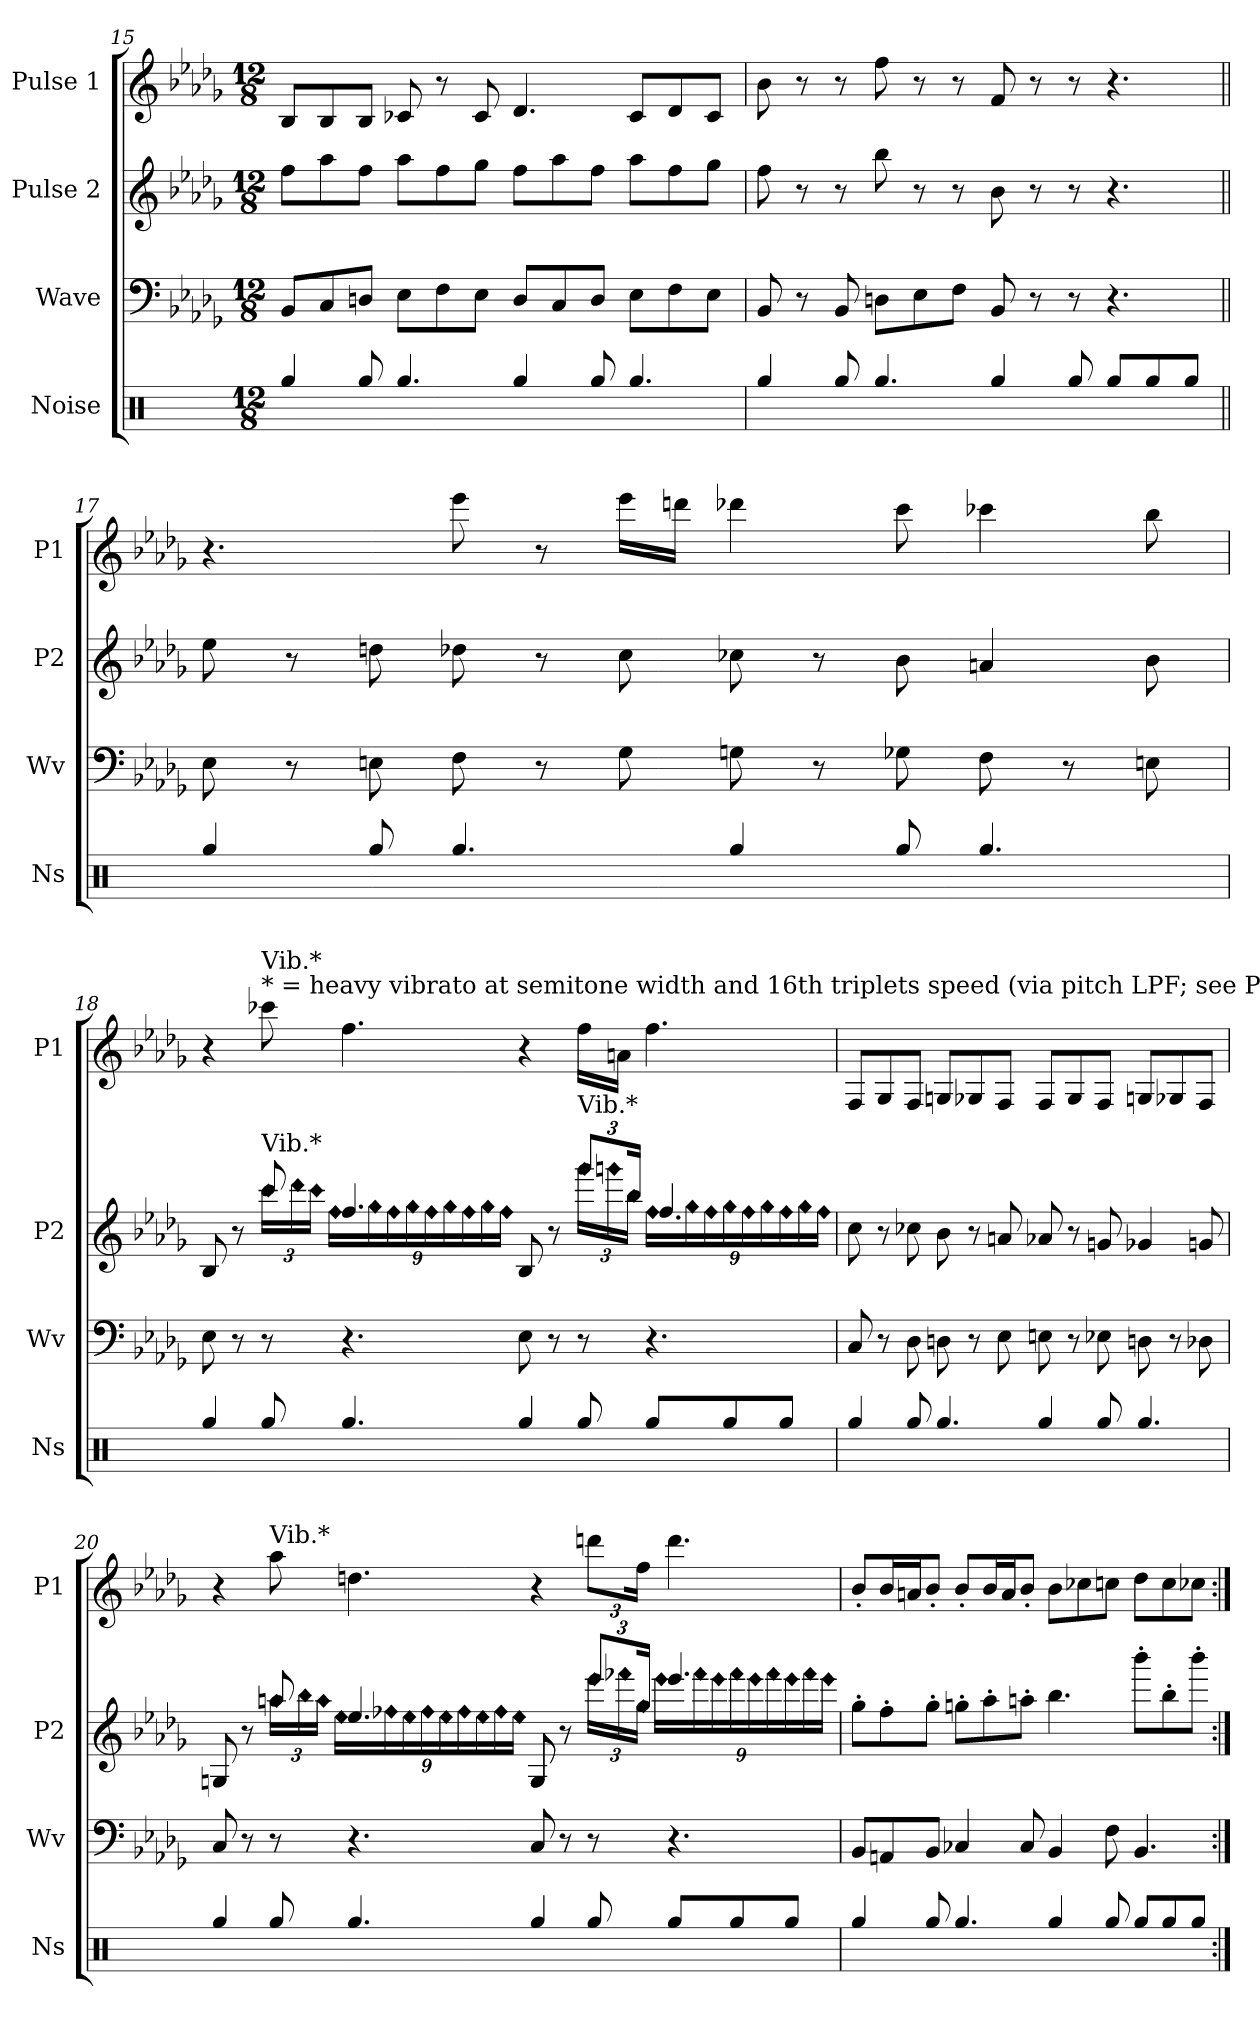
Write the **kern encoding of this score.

**kern	**kern	**kern	**kern
*part4	*part3	*part2	*part1
*staff4	*staff3	*staff2	*staff1
*I"Noise	*I"Wave	*I"Pulse 2	*I"Pulse 1
*I'Ns	*I'Wv	*I'P2	*I'P1
*clefX	*clefF4	*clefG2	*clefG2
*k[]	*k[b-e-a-d-g-]	*k[b-e-a-d-g-]	*k[b-e-a-d-g-]
*M12/8	*M12/8	*M12/8	*M12/8
=15	=15	=15	=15
4Rgg/	8BB-/L	8ff\L	8B-/L
.	8C/	8aa-\	8B-/
8Rgg/	8Dn/J	8ff\J	8B-/J
4.Rgg/	8E-\L	8aa-\L	8c-X/
.	8F\	8ff\	8r
.	8E-\J	8gg-\J	8c-/
4Rgg/	8D/L	8ff\L	4.d-/
.	8C/	8aa-\	.
8Rgg/	8D/J	8ff\J	.
4.Rgg/	8E-\L	8aa-\L	8c-/L
.	8F\	8ff\	8d-/
.	8E-\J	8gg-\J	8c-/J
!!LO:LB:g=z
=16	=16	=16	=16
4Rgg/	8BB-/	8ff\	8b-\
.	8r	8r	8r
8Rgg/	8BB-/	8r	8r
4.Rgg/	8Dn\L	8bb-\	8ff\
.	8E-\	8r	8r
.	8F\J	8r	8r
4Rgg/	8BB-/	8b-\	8f/
.	8r	8r	8r
8Rgg/	8r	8r	8r
8Rgg/L	4.r	4.r	4.r
8Rgg/	.	.	.
8Rgg/J	.	.	.
=17||	=17||	=17||	=17||
4Rgg/	8E-\	8ee-\	4.r
.	8r	8r	.
8Rgg/	8En\	8ddn\	.
4.Rgg/	8F\	8dd-X\	8eee-\
.	8r	8r	8r
.	8G-\	8cc\	16eee-\LL
.	.	.	16dddn\JJ
4Rgg/	8Gn\	8cc-X\	4ddd-X\
.	8r	8r	.
8Rgg/	8G-X\	8b-\	8ccc\
4.Rgg/	8F\	4an/	4ccc-X\
.	8r	.	.
.	8Eni\	8b-\	8bb-\
!!LO:LB:g=z
=18	=18	=18	=18
*	*	*^	*
*	*	*	*^	*
4Rgg/	8E-i\	8B-/	8ryy	1ryy	4r
.	8r	8r	8ryy	.	.
*	*	*	*Xbrackettup	*	*
!	!	!	!	!	!LO:TX:a:t=* = heavy vibrato at semitone width and 16th triplets speed (via pitch LPF; see P2 examples with small diamond notes showing as sounding)
!	!	!	!	!	!LO:TX:a:t=Vib.*
!	!	!LO:TX:a:t=Vib.*	!	!	!
!	!	!	!LO:N:head=diamond	!	!
8Rgg/	8r	8ccc/	24ccc!\LL	.	8ccc-X\
!	!	!	!LO:N:head=diamond	!	!
.	.	.	24ddd-!\	.	.
!	!	!	!LO:N:head=diamond	!	!
.	.	.	24ccc!\JJ	.	.
!	!	!	!LO:N:head=diamond	!	!
4.Rgg/	4.r	4.ff/	24ff!\LL	.	4.ff\
!	!	!	!LO:N:head=diamond	!	!
.	.	.	24gg-!\	.	.
!	!	!	!LO:N:head=diamond	!	!
.	.	.	24ff!\	.	.
!	!	!	!LO:N:head=diamond	!	!
.	.	.	24gg-!\	.	.
!	!	!	!LO:N:head=diamond	!	!
.	.	.	24ff!\	.	.
!	!	!	!LO:N:head=diamond	!	!
.	.	.	24gg-!\	.	.
!	!	!	!LO:N:head=diamond	!	!
.	.	.	24ff!\	.	.
!	!	!	!LO:N:head=diamond	!	!
.	.	.	24gg-!\	.	.
!	!	!	!LO:N:head=diamond	!	!
.	.	.	24ff!\JJ	.	.
4Rgg/	8E-\	8B-/	8ryy	.	4r
.	8r	8r	8ryy	.	.
!	!	!LO:TX:a:t=Vib.*	!	!	!
!	!	!	!LO:N:head=diamond	!	!
8Rgg/	8r	8ryy	24ggg-!\LL	12ggg-/L	16ff\LL
!	!	!	!LO:N:head=diamond	!	!
.	.	.	24gggn!\	.	.
.	.	.	.	.	16an\JJ
!	!	!	!LO:N:head=diamond	!	!
.	.	.	24bb-!\JJ	24bb-/Jk	.
!	!	!	!LO:N:head=diamond	!	!
8Rgg/L	4.r	4ryy	24ff!\LL	4.ff/	4.ff\
!	!	!	!LO:N:head=diamond	!	!
.	.	.	24gg-!\	.	.
!	!	!	!LO:N:head=diamond	!	!
.	.	.	24ff!\	.	.
!	!	!	!LO:N:head=diamond	!	!
8Rgg/	.	.	24gg-!\	.	.
!	!	!	!LO:N:head=diamond	!	!
.	.	.	24ff!\	.	.
!	!	!	!LO:N:head=diamond	!	!
.	.	.	24gg-!\	.	.
!	!	!	!LO:N:head=diamond	!	!
8Rgg/J	.	8ryy	24ff!\	.	.
!	!	!	!LO:N:head=diamond	!	!
.	.	.	24gg-!\	.	.
!	!	!	!LO:N:head=diamond	!	!
.	.	.	24ff!\JJ	.	.
*	*	*v	*v	*v	*
=19	=19	=19	=19
4Rgg/	8C/	8cc\	8F/L
.	8r	8r	8G-/
8Rgg/	8D-\	8cc-X\	8F/J
4.Rgg/	8Dn\	8b-\	8Gn/L
.	8r	8r	8G-X/
.	8E-\	8an/	8F/J
4Rgg/	8En\	8a-X/	8F/L
.	8r	8r	8G-/
8Rgg/	8E-X\	8gn/	8F/J
4.Rgg/	8Dni\	4g-X/	8Gn/L
.	8r	.	8G-X/
.	8D-X\	8gn/	8F/J
!!LO:LB:g=z
=20	=20	=20	=20
*	*	*^	*
4Rgg/	8C/	8Gn/	8ryy	4r
.	8r	8r	8ryy	.
!	!	!	!	!LO:TX:a:t=Vib.*
!	!	!	!LO:N:head=diamond	!
8Rgg/	8r	8aan/	24aa!\LL	8aa-\
!	!	!	!LO:N:head=diamond	!
.	.	.	24bb-!\	.
!	!	!	!LO:N:head=diamond	!
.	.	.	24aa!\JJ	.
!	!	!	!LO:N:head=diamond	!
4.Rgg/	4.r	4.ee-/	24ee-!\LL	4.ddn\
!	!	!	!LO:N:head=diamond	!
.	.	.	24ff-X!\	.
!	!	!	!LO:N:head=diamond	!
.	.	.	24ee-!\	.
!	!	!	!LO:N:head=diamond	!
.	.	.	24ff-!\	.
!	!	!	!LO:N:head=diamond	!
.	.	.	24ee-!\	.
!	!	!	!LO:N:head=diamond	!
.	.	.	24ff-!\	.
!	!	!	!LO:N:head=diamond	!
.	.	.	24ee-!\	.
!	!	!	!LO:N:head=diamond	!
.	.	.	24ff-!\	.
!	!	!	!LO:N:head=diamond	!
.	.	.	24ee-!\JJ	.
4Rgg/	8C/	8G/	8G/	4r
.	8r	8r	8ryy	.
!	!	!	!LO:N:head=diamond	!
*	*	*	*	*Xbrackettup
8Rgg/	8r	12eee-/L	24eee-!\LL	12dddn\L
!	!	!	!LO:N:head=diamond	!
.	.	.	24fff-X!\	.
!	!	!	!LO:N:head=diamond	!
.	.	24gg-/Jk	24gg-!\JJ	24ff\Jk
!	!	!	!LO:N:head=diamond	!
8Rgg/L	4.r	4.eee-/	24eee-!\LL	4.ddd\
!	!	!	!LO:N:head=diamond	!
.	.	.	24fff-!\	.
!	!	!	!LO:N:head=diamond	!
.	.	.	24eee-!\	.
!	!	!	!LO:N:head=diamond	!
8Rgg/	.	.	24fff-!\	.
!	!	!	!LO:N:head=diamond	!
.	.	.	24eee-!\	.
!	!	!	!LO:N:head=diamond	!
.	.	.	24fff-!\	.
!	!	!	!LO:N:head=diamond	!
8Rgg/J	.	.	24eee-!\	.
!	!	!	!LO:N:head=diamond	!
.	.	.	24fff-!\	.
!	!	!	!LO:N:head=diamond	!
.	.	.	24eee-!\JJ	.
*	*	*v	*v	*
=21	=21	=21	=21
4Rgg/	8BB-/L	8gg-'\L	8b-'/L
.	8AAn/	8ff'\	16b-/L
.	.	.	16an/J
8Rgg/	8BB-/J	8gg-'\J	8b-'/J
4.Rgg/	4C-X/	8ggn'\L	8b-'/L
.	.	8aa-'\	16b-/L
.	.	.	16a/J
.	8C-/	8aan'\J	8b-'/J
4Rgg/	4BB-/	4.bb-\	8b-\L
.	.	.	8cc-X\
8Rgg/	8F\	.	8ccn\J
8Rgg/L	4.BB-/	8bbb-'\L	8dd-\L
8Rgg/	.	8bb-'\	8cc\
8Rgg/J	.	8bbb-'\J	8cc-X\J
=:|!	=:|!	=:|!	=:|!
*-	*-	*-	*-
